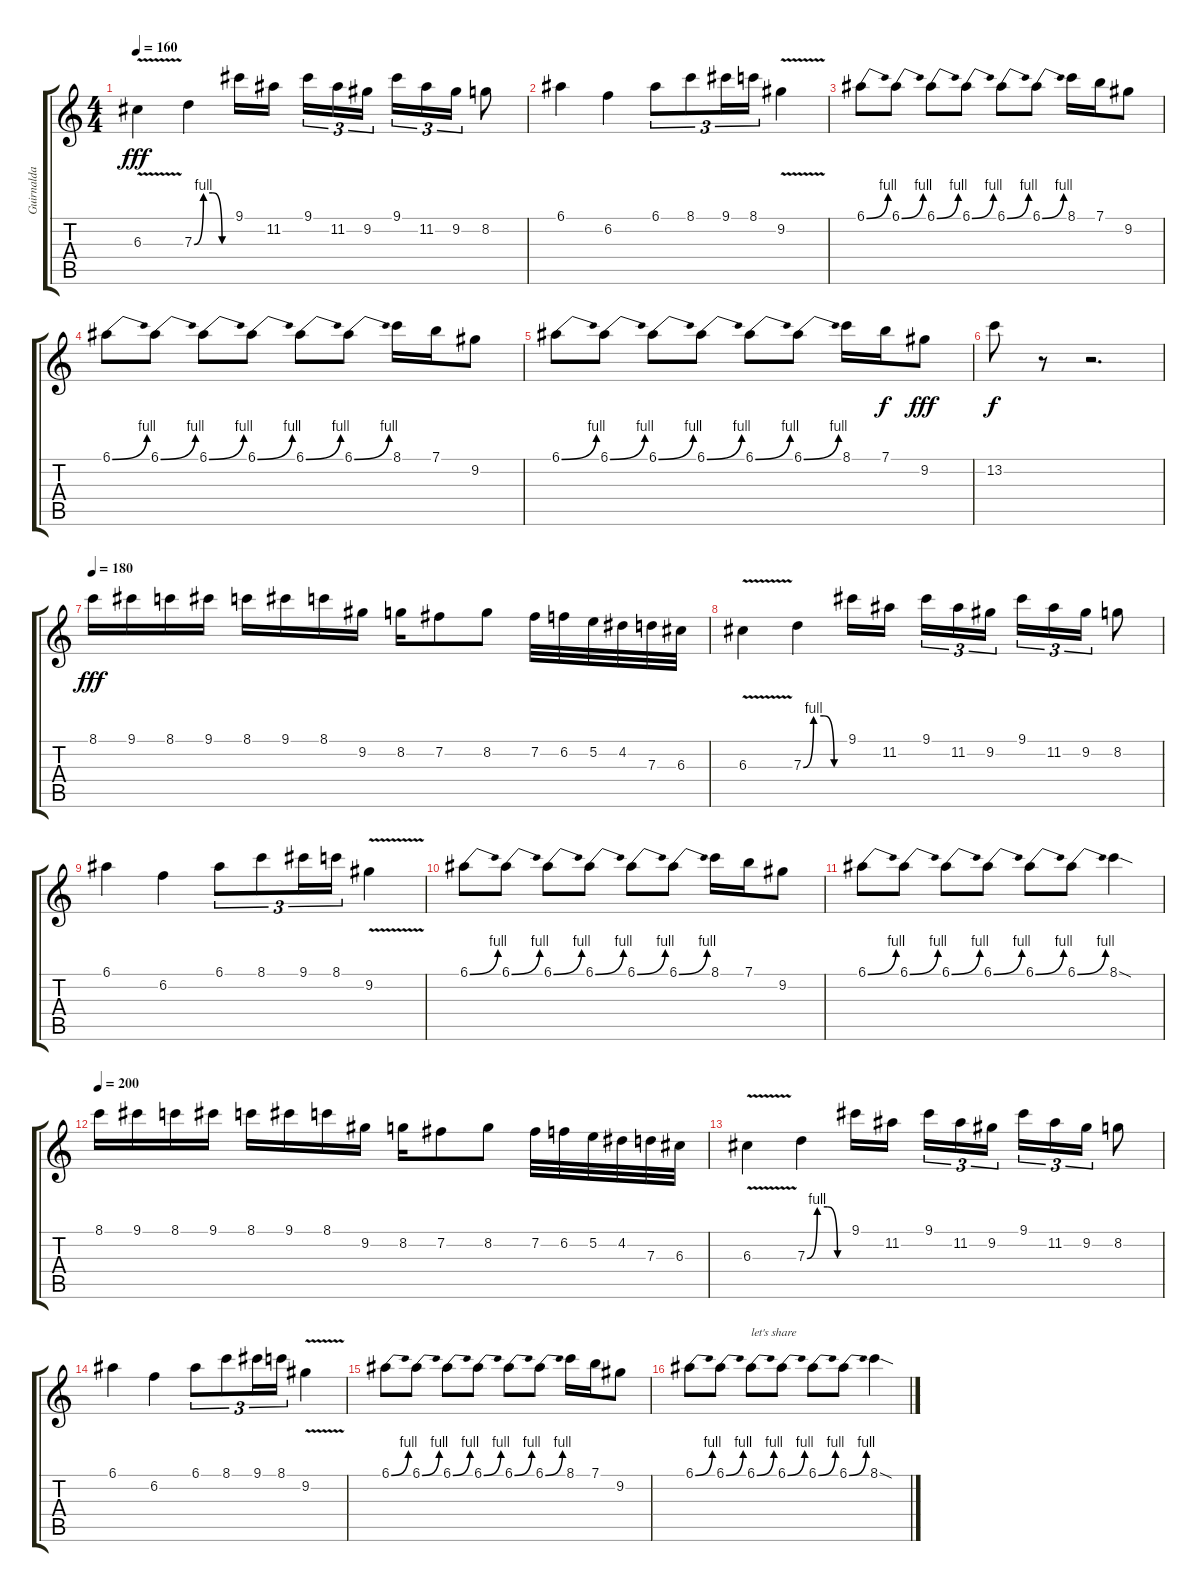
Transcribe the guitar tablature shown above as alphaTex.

\track ("Guirnalda" "Guirnalda") {instrument distortionguitar}
\staff {score tabs}
\tuning (E4 B3 G3 D3 A2 E2) {hide}
\ts (4 4)
\tempo 160
\clef g2
\ks c
6.3{v}.4{dy fff} 7.3{be (custom 0 0 15 4 30 4 45 0 60 0)}.4 9.1.16 11.2.16 9.1.16{tu (3 2)} 11.2.16{tu (3 2)} 9.2.16{tu (3 2)} 9.1.16{tu (3 2)} 11.2.16{tu (3 2)} 9.2.16{tu (3 2)} 8.2.8 |
6.1.4 6.2.4 6.1.8{tu (3 2)} 8.1.8{tu (3 2)} 9.1.16{tu (3 2)} 8.1.16{tu (3 2)} 9.2{v}.4 |
6.1{be (bend 0 0 60 4)}.8 6.1{be (bend 0 0 60 4)}.8 6.1{be (bend 0 0 60 4)}.8 6.1{be (bend 0 0 60 4)}.8 6.1{be (bend 0 0 60 4)}.8 6.1{be (bend 0 0 60 4)}.8 8.1.16 7.1.16 9.2.8 |
6.1{be (bend 0 0 60 4)}.8 6.1{be (bend 0 0 60 4)}.8 6.1{be (bend 0 0 60 4)}.8 6.1{be (bend 0 0 60 4)}.8 6.1{be (bend 0 0 60 4)}.8 6.1{be (bend 0 0 60 4)}.8 8.1.16 7.1.16 9.2.8 |
6.1{be (bend 0 0 60 4)}.8 6.1{be (bend 0 0 60 4)}.8 6.1{be (bend 0 0 60 4)}.8 6.1{be (bend 0 0 60 4)}.8 6.1{be (bend 0 0 60 4)}.8 6.1{be (bend 0 0 60 4)}.8 8.1.16 7.1.16{dy f} 9.2.8{dy fff} |
13.2.8{dy f} r.8 r.2{d} |
\tempo 180
8.1.16{dy fff volume 8} 9.1.16 8.1.16 9.1.16 8.1.16 9.1.16 8.1.16 9.2.16 8.2.16 7.2.8 8.2.8 7.2.32 6.2.32 5.2.32 4.2.32 7.3.32 6.3.32 |
6.3{v}.4 7.3{be (custom 0 0 15 4 30 4 45 0 60 0)}.4 9.1.16 11.2.16 9.1.16{tu (3 2)} 11.2.16{tu (3 2)} 9.2.16{tu (3 2)} 9.1.16{tu (3 2)} 11.2.16{tu (3 2)} 9.2.16{tu (3 2)} 8.2.8 |
6.1.4 6.2.4 6.1.8{tu (3 2)} 8.1.8{tu (3 2)} 9.1.16{tu (3 2)} 8.1.16{tu (3 2)} 9.2{v}.4 |
6.1{be (bend 0 0 60 4)}.8 6.1{be (bend 0 0 60 4)}.8 6.1{be (bend 0 0 60 4)}.8 6.1{be (bend 0 0 60 4)}.8 6.1{be (bend 0 0 60 4)}.8 6.1{be (bend 0 0 60 4)}.8 8.1.16 7.1.16 9.2.8 |
6.1{be (bend 0 0 60 4)}.8 6.1{be (bend 0 0 60 4)}.8 6.1{be (bend 0 0 60 4)}.8 6.1{be (bend 0 0 60 4)}.8 6.1{be (bend 0 0 60 4)}.8 6.1{be (bend 0 0 60 4)}.8 8.1{sod}.4 |
\tempo 200
8.1.16{volume 0} 9.1.16 8.1.16 9.1.16 8.1.16 9.1.16 8.1.16 9.2.16 8.2.16 7.2.8 8.2.8 7.2.32 6.2.32 5.2.32 4.2.32 7.3.32 6.3.32 |
6.3{v}.4 7.3{be (custom 0 0 15 4 30 4 45 0 60 0)}.4 9.1.16 11.2.16 9.1.16{tu (3 2)} 11.2.16{tu (3 2)} 9.2.16{tu (3 2)} 9.1.16{tu (3 2)} 11.2.16{tu (3 2)} 9.2.16{tu (3 2)} 8.2.8 |
6.1.4 6.2.4 6.1.8{tu (3 2)} 8.1.8{tu (3 2)} 9.1.16{tu (3 2)} 8.1.16{tu (3 2)} 9.2{v}.4 |
6.1{be (bend 0 0 60 4)}.8 6.1{be (bend 0 0 60 4)}.8 6.1{be (bend 0 0 60 4)}.8 6.1{be (bend 0 0 60 4)}.8 6.1{be (bend 0 0 60 4)}.8 6.1{be (bend 0 0 60 4)}.8 8.1.16 7.1.16 9.2.8 |
6.1{be (bend 0 0 60 4)}.8 6.1{be (bend 0 0 60 4)}.8 6.1{be (bend 0 0 60 4)}.8{txt "let's share"} 6.1{be (bend 0 0 60 4)}.8 6.1{be (bend 0 0 60 4)}.8 6.1{be (bend 0 0 60 4)}.8 8.1{sod}.4
